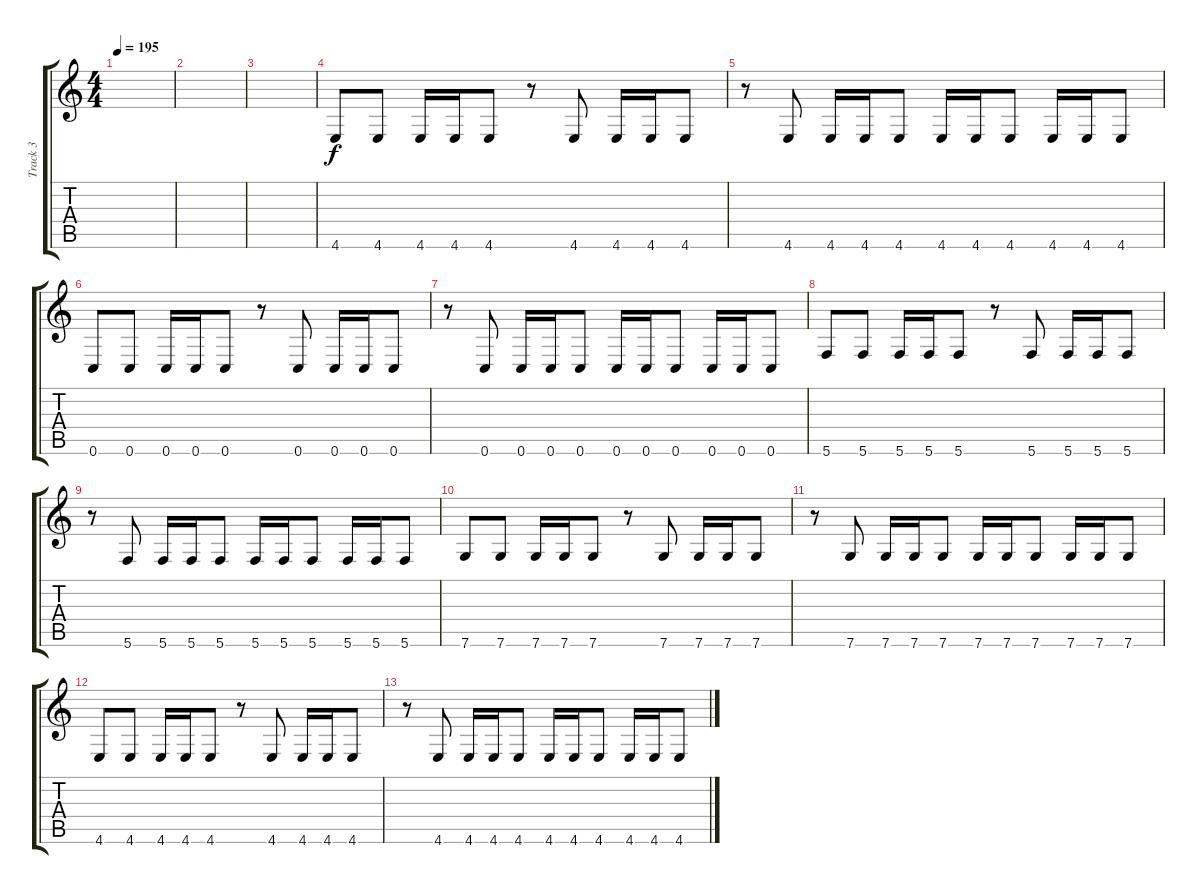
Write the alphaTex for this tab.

\track ("Track 3" "Track 3") {instrument distortionguitar}
\staff {score tabs}
\tuning (D4 A3 F3 C3 G2 C2) {hide}
\ts (4 4)
\tempo 195
\clef g2
\ks c
|
|
|
4.6.8 4.6.8 4.6.16 4.6.16 4.6.8 r.8 4.6.8 4.6.16 4.6.16 4.6.8 |
r.8 4.6.8 4.6.16 4.6.16 4.6.8 4.6.16 4.6.16 4.6.8 4.6.16 4.6.16 4.6.8 |
0.6.8 0.6.8 0.6.16 0.6.16 0.6.8 r.8 0.6.8 0.6.16 0.6.16 0.6.8 |
r.8 0.6.8 0.6.16 0.6.16 0.6.8 0.6.16 0.6.16 0.6.8 0.6.16 0.6.16 0.6.8 |
5.6.8 5.6.8 5.6.16 5.6.16 5.6.8 r.8 5.6.8 5.6.16 5.6.16 5.6.8 |
r.8 5.6.8 5.6.16 5.6.16 5.6.8 5.6.16 5.6.16 5.6.8 5.6.16 5.6.16 5.6.8 |
7.6.8 7.6.8 7.6.16 7.6.16 7.6.8 r.8 7.6.8 7.6.16 7.6.16 7.6.8 |
r.8 7.6.8 7.6.16 7.6.16 7.6.8 7.6.16 7.6.16 7.6.8 7.6.16 7.6.16 7.6.8 |
4.6.8 4.6.8 4.6.16 4.6.16 4.6.8 r.8 4.6.8 4.6.16 4.6.16 4.6.8 |
r.8 4.6.8 4.6.16 4.6.16 4.6.8 4.6.16 4.6.16 4.6.8 4.6.16 4.6.16 4.6.8
